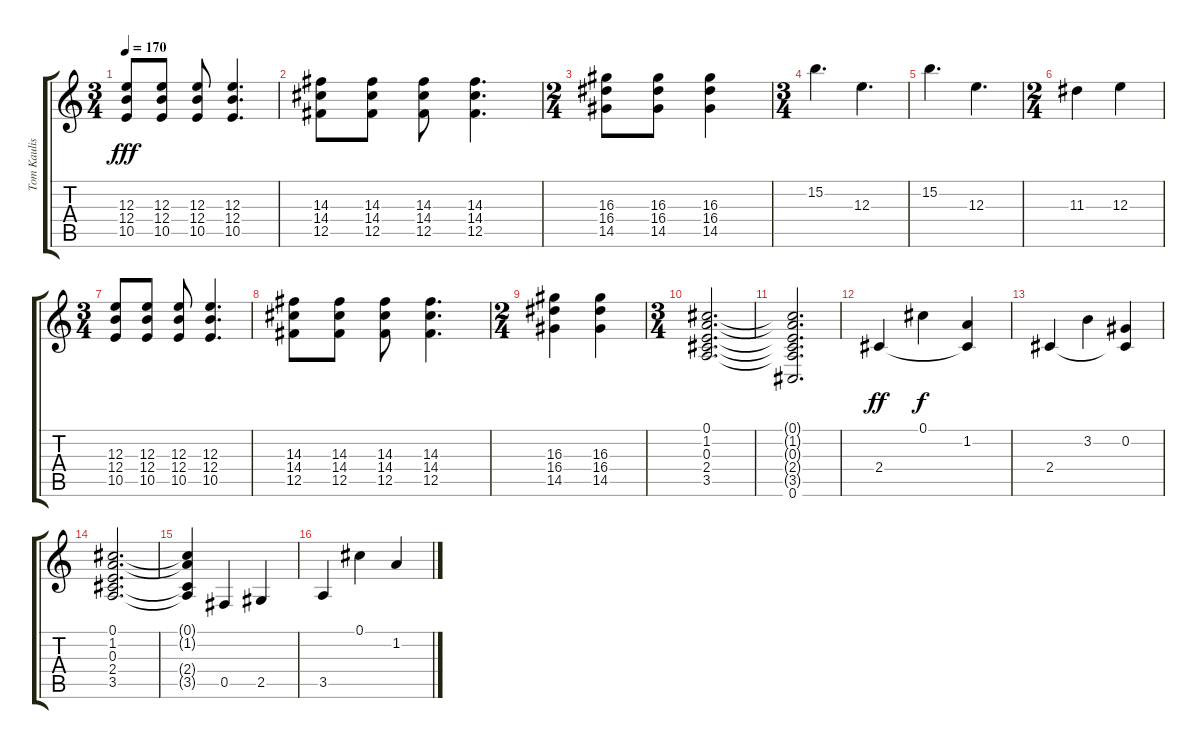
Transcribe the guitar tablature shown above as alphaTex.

\track ("Tom Kaulist [ guitare ]" "Tom Kaulis") {instrument electricguitarclean}
\staff {score tabs}
\tuning (Db4 Ab3 E3 B2 Gb2 Db2) {hide}
\ts (3 4)
\tempo 170
\clef g2
\ks c
(12.3 12.4 10.5).8{dy fff} (12.3 12.4 10.5).8 (12.3 12.4 10.5).8 (12.3 12.4 10.5).4{d} |
(14.3 14.4 12.5).8 (14.3 14.4 12.5).8 (14.3 14.4 12.5).8 (14.3 14.4 12.5).4{d} |
\ts (2 4)
(16.3 16.4 14.5).8 (16.3 16.4 14.5).8 (16.3 16.4 14.5).4 |
\ts (3 4)
15.2.4{d} 12.3.4{d} |
15.2.4{d} 12.3.4{d} |
\ts (2 4)
11.3.4 12.3.4 |
\ts (3 4)
(12.3 12.4 10.5).8 (12.3 12.4 10.5).8 (12.3 12.4 10.5).8 (12.3 12.4 10.5).4{d} |
(14.3 14.4 12.5).8 (14.3 14.4 12.5).8 (14.3 14.4 12.5).8 (14.3 14.4 12.5).4{d} |
\ts (2 4)
(16.3 16.4 14.5).4 (16.3 16.4 14.5).4 |
\ts (3 4)
(0.1 1.2 0.3 2.4 3.5).2{d} |
(0.1{t} 1.2{t} 0.3{t} 2.4{t} 3.5{t} 0.6).2{d} |
2.4.4{dy ff volume 16 instrument electricguitarclean} 0.1.4{dy f} (1.2 2.4{t}).4 |
2.4.4 3.2.4 (0.2 2.4{t}).4 |
(0.1 1.2 0.3 2.4 3.5).2{d} |
(0.1{t} 1.2{t} 2.4{t} 3.5{t}).4 0.5.4 2.5.4 |
3.5.4 0.1.4 1.2.4
